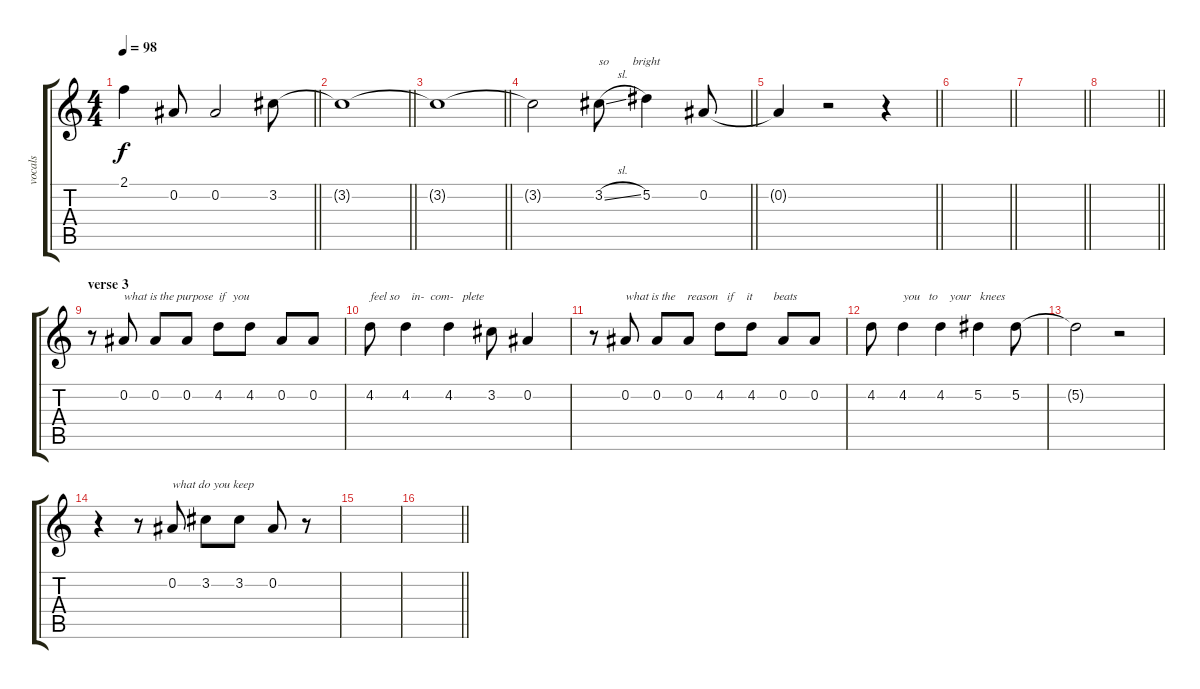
\track ("vocals" "vocals") {instrument overdrivenguitar}
\staff {score tabs}
\tuning (Eb4 Bb3 Gb3 Db3 Ab2 Eb2) {hide}
\ts (4 4)
\tempo 98
\clef g2
\barLineRight lightlight
\ks c
2.1.4{dy f} 0.2.8 0.2.2 3.2.8 |
\barLineRight lightlight
3.2{t}.1 |
\barLineRight lightlight
3.2{t}.1 |
\barLineRight lightlight
3.2{t}.2 3.2{sl}.8{txt "so        bright"} 5.2.4 0.2.8 |
\barLineRight lightlight
0.2{t}.4 r.2 r.4 |
\barLineRight lightlight
|
\barLineRight lightlight
|
\barLineRight lightlight
|
\section ("" "verse 3")
r.8 0.2.8{txt "what is the purpose  if  you "} 0.2.8 0.2.8 4.2.8 4.2.8 0.2.8 0.2.8 |
4.2.8{txt "feel so    in-  com-   plete"} 4.2.4 4.2.4 3.2.8 0.2.4 |
r.8 0.2.8{txt "what is the    reason   if    it       beats"} 0.2.8 0.2.8 4.2.8 4.2.8 0.2.8 0.2.8 |
4.2.8 4.2.4{txt "you   to    your   knees"} 4.2.4 5.2.4 5.2.8 |
5.2{t}.2 r.2 |
r.4 r.8 0.2.8{txt "what do you keep"} 3.2.8 3.2.8 0.2.8 r.8 |
|
\barLineRight lightlight
